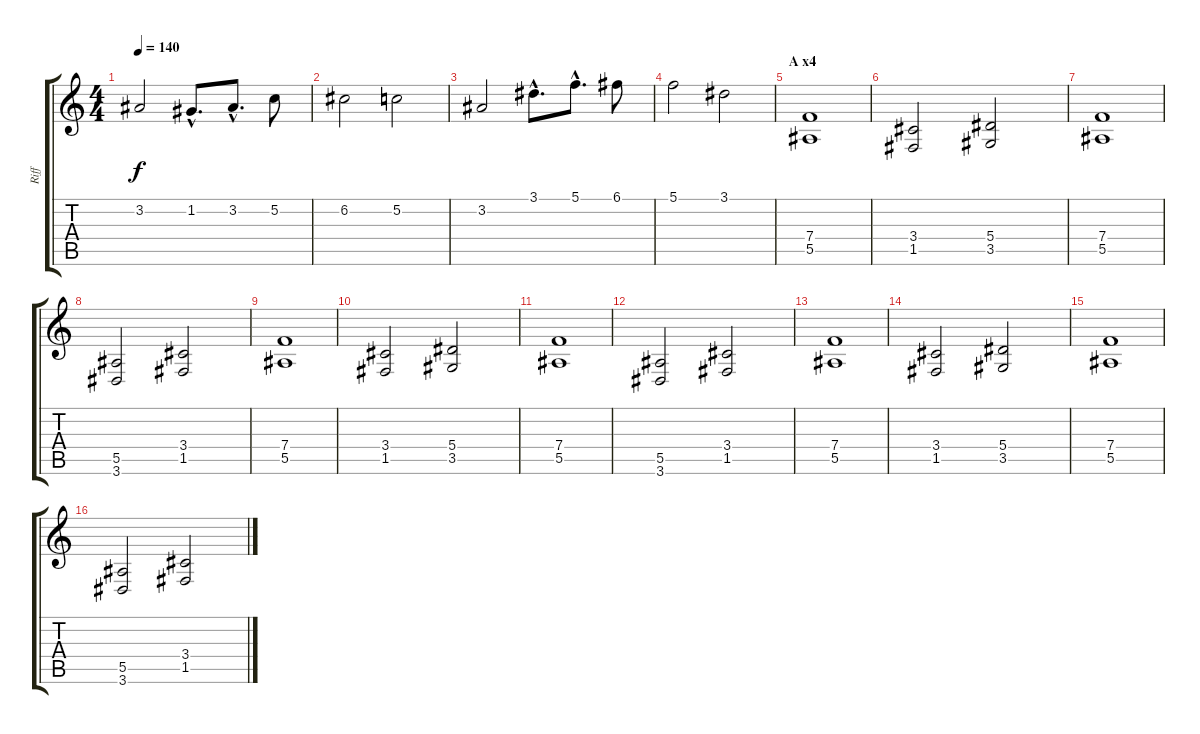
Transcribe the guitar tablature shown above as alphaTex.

\track ("Riff" "Riff") {instrument distortionguitar}
\staff {score tabs}
\tuning (C4 G3 Eb3 Bb2 F2 C2) {hide}
\ts (4 4)
\tempo 140
\clef g2
\ks c
3.2.2{dy f} 1.2{hac}.8{d} 3.2{hac}.8{d} 5.2.8 |
6.2.2 5.2.2 |
3.2.2 3.1{hac}.8{d} 5.1{hac}.8{d} 6.1.8 |
5.1.2 3.1.2 |
\section ("" "A x4")
(7.4 5.5).1 |
(3.4 1.5).2 (5.4 3.5).2 |
(7.4 5.5).1 |
(5.5 3.6).2 (3.4 1.5).2 |
(7.4 5.5).1 |
(3.4 1.5).2 (5.4 3.5).2 |
(7.4 5.5).1 |
(5.5 3.6).2 (3.4 1.5).2 |
(7.4 5.5).1 |
(3.4 1.5).2 (5.4 3.5).2 |
(7.4 5.5).1 |
(5.5 3.6).2 (3.4 1.5).2
